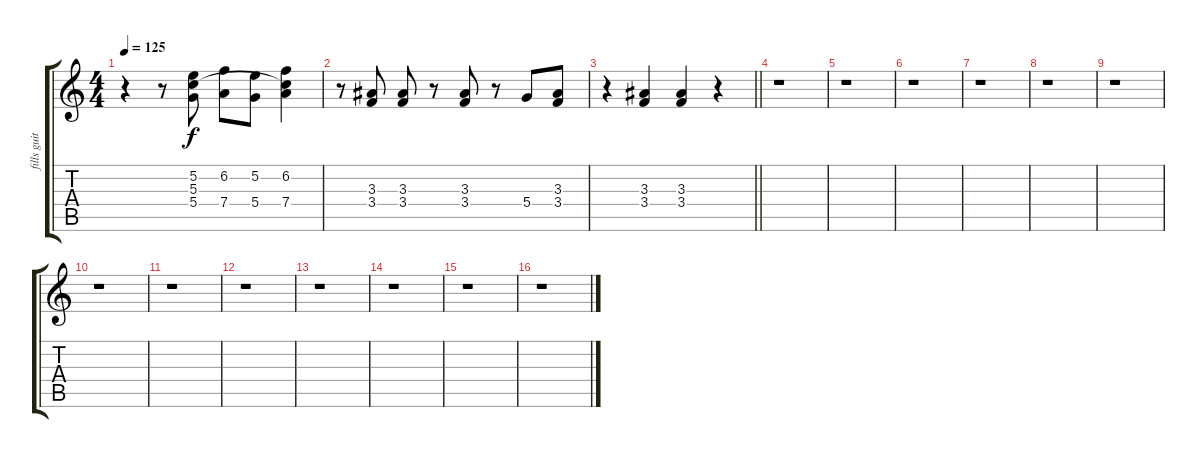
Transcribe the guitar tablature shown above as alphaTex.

\track ("fills guitar" "fills guit") {instrument distortionguitar}
\staff {score tabs}
\tuning (E4 B3 G3 D3 A2 E2) {hide}
\ts (4 4)
\tempo 125
\clef g2
\ks c
r.4{dy f} r.8 (5.2 5.3 5.4).8 (6.2 7.4).8 (5.2 5.4).8 (6.2 5.3{t} 7.4).4 |
r.8 (3.3 3.4).8 (3.3 3.4).8 r.8 (3.3 3.4).8 r.8 5.4.8 (3.3 3.4).8 |
\barLineRight lightlight
r.4 (3.3 3.4).4 (3.3 3.4).4 r.4 |
r.1 |
r.1 |
r.1 |
r.1 |
r.1 |
r.1 |
r.1 |
r.1 |
r.1 |
r.1 |
r.1 |
r.1 |
r.1
